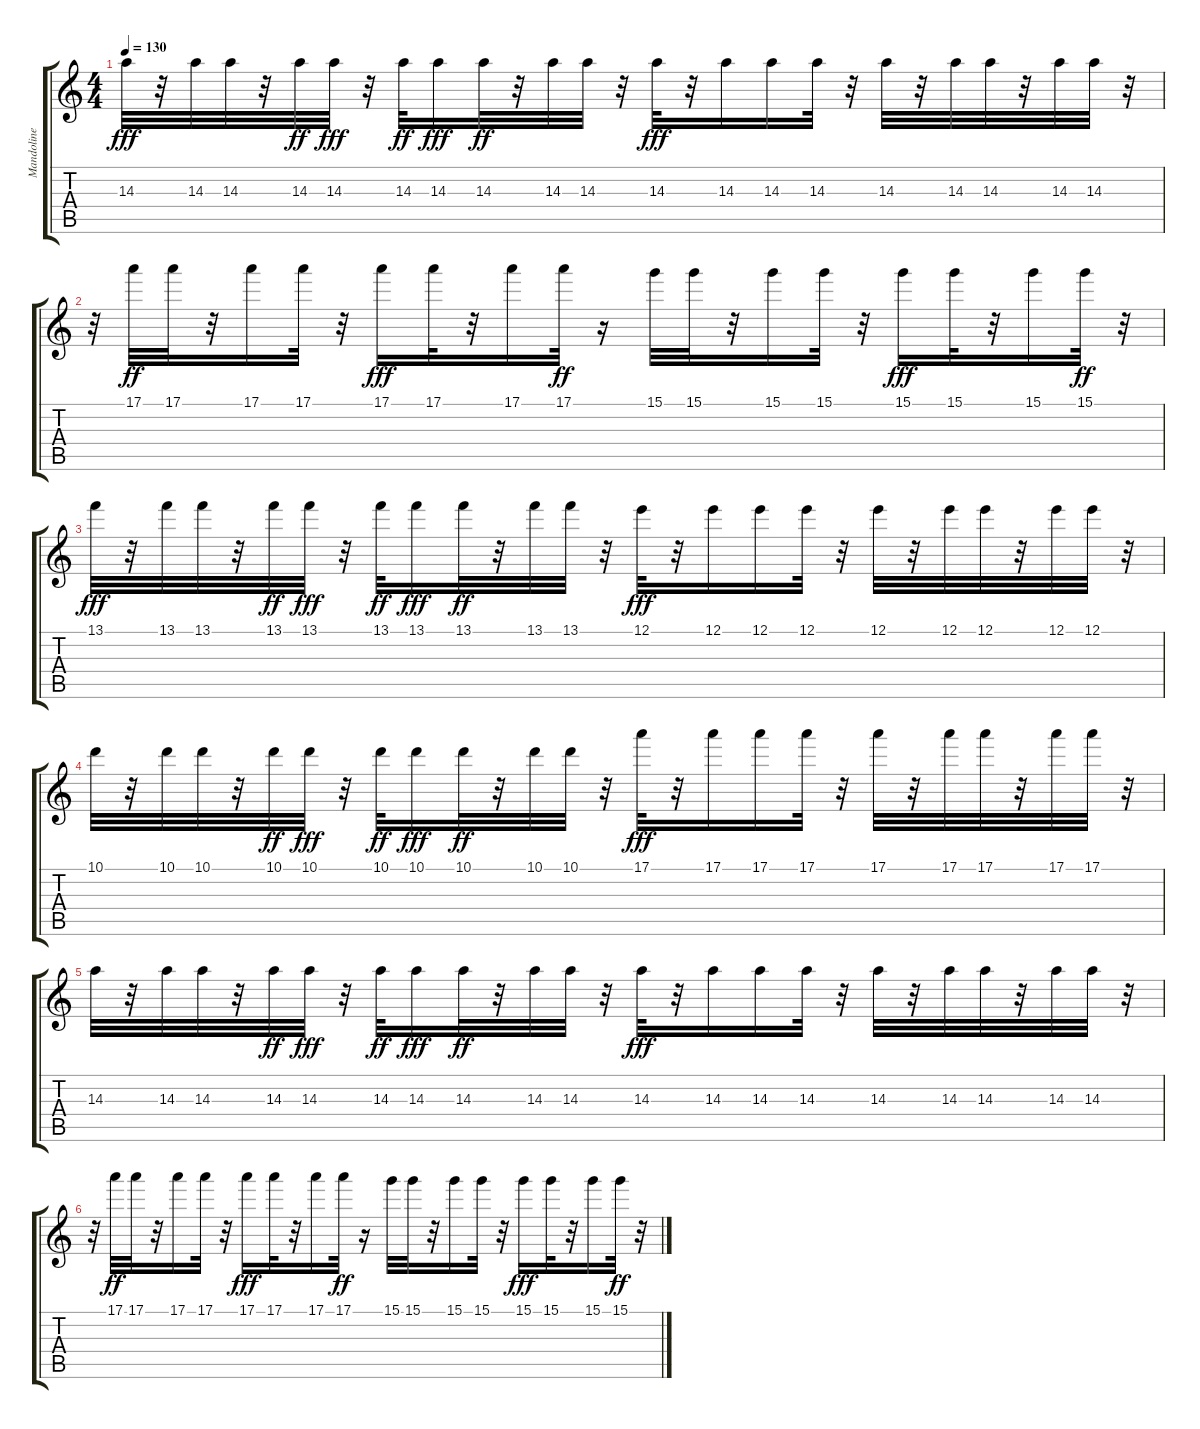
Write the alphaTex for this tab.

\track ("Mandoline" "Mandoline") {instrument acousticguitarnylon}
\staff {score tabs}
\tuning (E4 B3 G3 D3 A2 E2) {hide}
\ts (4 4)
\tempo 130
\clef g2
\ks c
14.3.32{dy fff} r.32 14.3.32 14.3.32 r.32 14.3.32{dy ff} 14.3.32{dy fff} r.32 14.3.32{dy ff} 14.3.16{dy fff} 14.3.32{dy ff} r.32 14.3.32 14.3.32 r.32 14.3.32{dy fff} r.32 14.3.16 14.3.16 14.3.32 r.32 14.3.32 r.32 14.3.32 14.3.32 r.32 14.3.32 14.3.32 r.32 |
r.32 17.1.32{dy ff} 17.1.32 r.32 17.1.16 17.1.32 r.32 17.1.16{dy fff} 17.1.32 r.32 17.1.16 17.1.32{dy ff} r.16 15.1.32 15.1.32 r.32 15.1.16 15.1.32 r.32 15.1.16{dy fff} 15.1.32 r.32 15.1.16 15.1.32{dy ff} r.32 |
13.1.32{dy fff} r.32 13.1.32 13.1.32 r.32 13.1.32{dy ff} 13.1.32{dy fff} r.32 13.1.32{dy ff} 13.1.16{dy fff} 13.1.32{dy ff} r.32 13.1.32 13.1.32 r.32 12.1.32{dy fff} r.32 12.1.16 12.1.16 12.1.32 r.32 12.1.32 r.32 12.1.32 12.1.32 r.32 12.1.32 12.1.32 r.32 |
10.1.32 r.32 10.1.32 10.1.32 r.32 10.1.32{dy ff} 10.1.32{dy fff} r.32 10.1.32{dy ff} 10.1.16{dy fff} 10.1.32{dy ff} r.32 10.1.32 10.1.32 r.32 17.1.32{dy fff} r.32 17.1.16 17.1.16 17.1.32 r.32 17.1.32 r.32 17.1.32 17.1.32 r.32 17.1.32 17.1.32 r.32 |
14.3.32 r.32 14.3.32 14.3.32 r.32 14.3.32{dy ff} 14.3.32{dy fff} r.32 14.3.32{dy ff} 14.3.16{dy fff} 14.3.32{dy ff} r.32 14.3.32 14.3.32 r.32 14.3.32{dy fff} r.32 14.3.16 14.3.16 14.3.32 r.32 14.3.32 r.32 14.3.32 14.3.32 r.32 14.3.32 14.3.32 r.32 |
r.32 17.1.32{dy ff} 17.1.32 r.32 17.1.16 17.1.32 r.32 17.1.16{dy fff} 17.1.32 r.32 17.1.16 17.1.32{dy ff} r.16 15.1.32 15.1.32 r.32 15.1.16 15.1.32 r.32 15.1.16{dy fff} 15.1.32 r.32 15.1.16 15.1.32{dy ff} r.32
